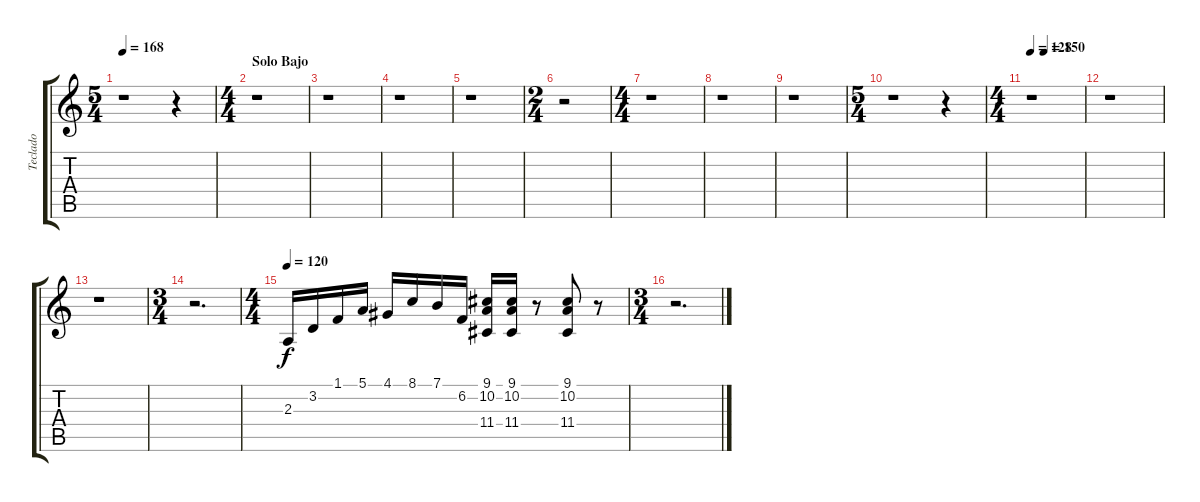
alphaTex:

\track ("Teclado" "Teclado") {instrument synthstrings1}
\staff {score tabs}
\tuning (E4 B3 G3 D3 A2 E2) {hide}
\ts (5 4)
\tempo 168
\clef g2
\ks c
r.1{dy f} r.4 |
\ts (4 4)
\section ("" "Solo Bajo")
r.1 |
r.1 |
r.1 |
r.1 |
\ts (2 4)
r.2 |
\ts (4 4)
r.1 |
r.1 |
r.1 |
\ts (5 4)
r.1 r.4 |
\ts (4 4)
\tempo 128
\tempo (150 0.25)
r.1 |
r.1 |
r.1 |
\ts (3 4)
r.2{d} |
\ts (4 4)
\tempo 120
2.3.16{volume 10 instrument drawbarorgan} 3.2.16 1.1.16 5.1.16 4.1.16 8.1.16 7.1.16 6.2.16 (9.1 10.2 11.4).16 (9.1 10.2 11.4).16 r.8 (9.1 10.2 11.4).8 r.8 |
\ts (3 4)
r.2{d}
